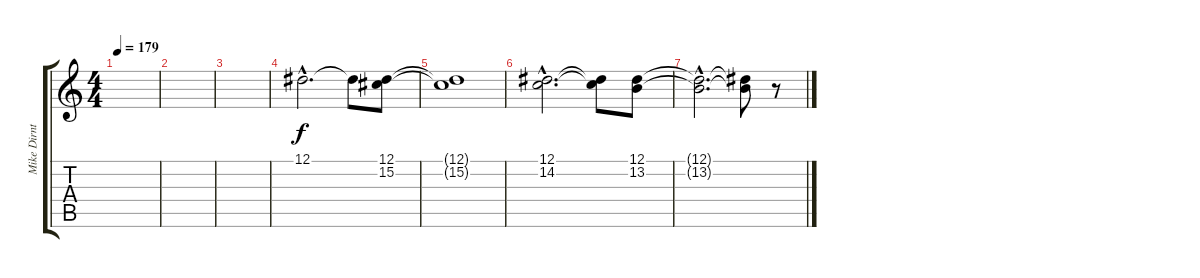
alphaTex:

\track ("Mike Dirnt Vocal" "Mike Dirnt") {instrument tenorsax}
\staff {score tabs}
\tuning (Eb4 Bb3 Gb3 Db3 Ab2 Eb2) {hide}
\ts (4 4)
\tempo 179
\clef g2
\ks c
|
|
|
12.1{hac}.2{d} 12.1{t}.8 (12.1 15.2).8 |
(12.1{t} 15.2{t}).1 |
(12.1{hac} 14.2{hac}).2{d} (12.1{t} 14.2{t}).8 (12.1 13.2).8 |
(12.1{hac t} 13.2{hac t}).2{d} (12.1{t} 13.2{t}).8 r.8
